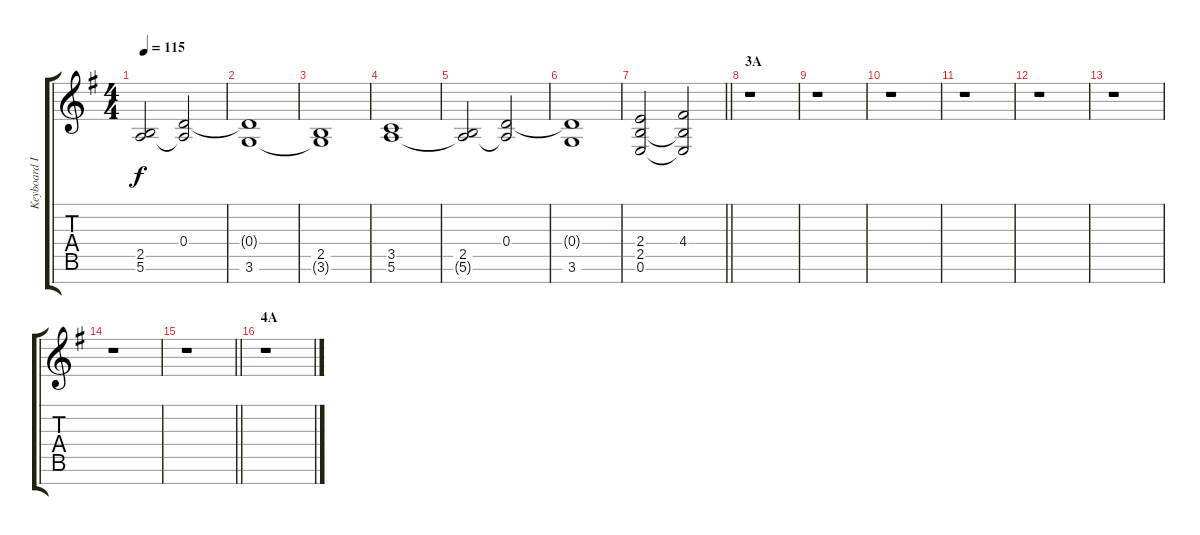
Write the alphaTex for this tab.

\track ("Keyboard II" "Keyboard I") {instrument pad2warm}
\staff {score tabs}
\tuning (E5 B4 G4 D4 A3 E3 B2) {hide}
\ts (4 4)
\tempo 115
\clef g2
\ks g
(2.5 5.6{t}).2{dy f} (0.4 5.6{t}).2 |
(0.4{t} 3.6).1 |
(2.5 3.6{t}).1 |
(3.5 5.6).1 |
(2.5 5.6{t}).2 (0.4 5.6{t}).2 |
(0.4{t} 3.6).1 |
\barLineRight lightlight
(2.4 2.5 0.6).2 (4.4 2.5{t} 0.6{t}).2 |
\section ("" "3A")
r.1 |
r.1 |
r.1 |
r.1 |
r.1 |
r.1 |
r.1 |
\barLineRight lightlight
r.1 |
\section ("" "4A")
r.1
